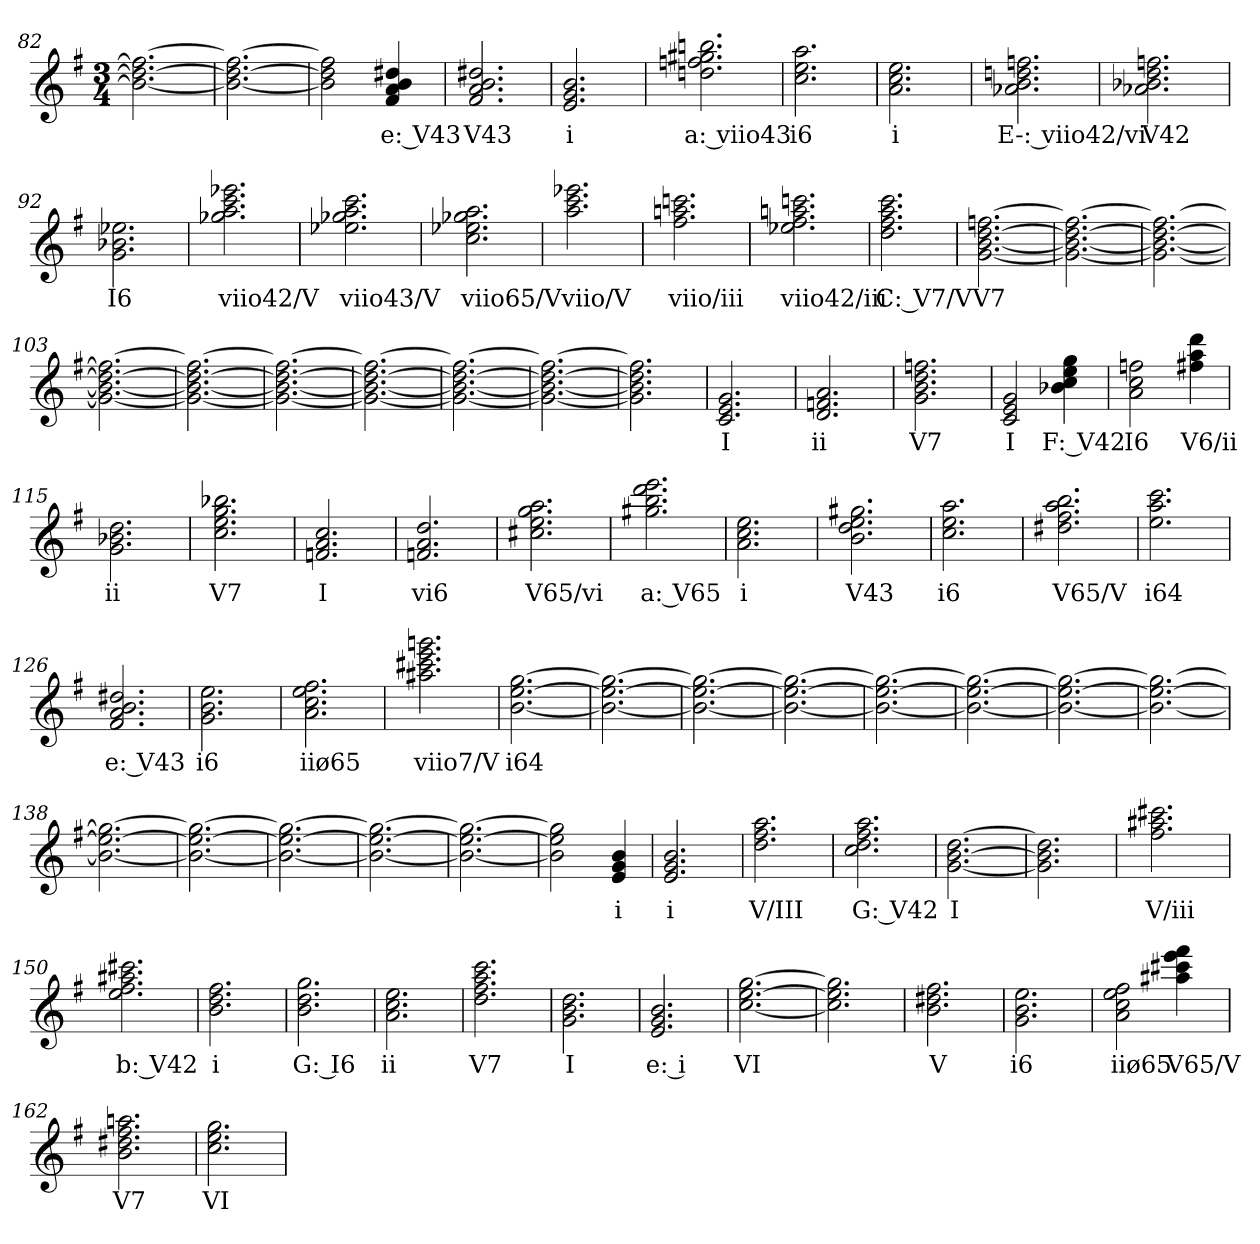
**kern	**text
*part1	*part1
*staff1	*staff1
*k[f#]	*
*e:	*
*M3/4	*
=82	=82
2.b_ 2.dd_ 2.ff#_	.
=83	=83
2.b_ 2.dd_ 2.ff#_	.
=84	=84
2b] 2dd] 2ff#]	.
4f# 4a 4b 4dd#X	e: V43
=85	=85
2.f# 2.a 2.b 2.dd#X	V43
=86	=86
2.e 2.g 2.b	i
=87	=87
2.ddn 2.ffn 2.gg#X 2.bbn	a: viio43
=88	=88
2.cc 2.ee 2.aa	i6
=89	=89
2.a 2.cc 2.ee	i
=90	=90
2.a-X 2.b 2.ddn 2.ffn	E-: viio42/vi
=91	=91
2.a-X 2.b-X 2.dd 2.ffn	V42
=92	=92
2.g 2.b-X 2.ee-X	I6
=93	=93
2.gg-X 2.aa 2.ccc 2.eee-X	viio42/V
=94	=94
2.ee-X 2.gg-X 2.aa 2.ccc	viio43/V
=95	=95
2.cc 2.ee-X 2.gg-X 2.aa	viio65/V
=96	=96
2.aa 2.ccc 2.eee-X	viio/V
=97	=97
2.ff# 2.aan 2.cccn	viio/iii
=98	=98
2.ee-X 2.ff# 2.aan 2.cccn	viio42/iii
=99	=99
2.dd 2.ff# 2.aa 2.ccc	C: V7/V
=100	=100
[2.g [2.b [2.dd [2.ffn	V7
=101	=101
2.g_ 2.b_ 2.dd_ 2.ff_	.
=102	=102
2.g_ 2.b_ 2.dd_ 2.ff_	.
=103	=103
2.g_ 2.b_ 2.dd_ 2.ff_	.
=104	=104
2.g_ 2.b_ 2.dd_ 2.ff_	.
=105	=105
2.g_ 2.b_ 2.dd_ 2.ff_	.
=106	=106
2.g_ 2.b_ 2.dd_ 2.ff_	.
=107	=107
2.g_ 2.b_ 2.dd_ 2.ff_	.
=108	=108
2.g_ 2.b_ 2.dd_ 2.ff_	.
=109	=109
2.g] 2.b] 2.dd] 2.ff]	.
=110	=110
2.c 2.e 2.g	I
=111	=111
2.d 2.fn 2.a	ii
=112	=112
2.g 2.b 2.dd 2.ffn	V7
=113	=113
2c 2e 2g	I
4b-X 4cc 4ee 4gg	F: V42
=114	=114
2a 2cc 2ffn	I6
4ff#X 4aa 4ddd	V6/ii
=115	=115
2.g 2.b-X 2.dd	ii
=116	=116
2.cc 2.ee 2.gg 2.bb-X	V7
=117	=117
2.fn 2.a 2.cc	I
=118	=118
2.fn 2.a 2.dd	vi6
=119	=119
2.cc#X 2.ee 2.gg 2.aa	V65/vi
=120	=120
2.gg#X 2.bb 2.ddd 2.eee	a: V65
=121	=121
2.a 2.cc 2.ee	i
=122	=122
2.b 2.dd 2.ee 2.gg#X	V43
=123	=123
2.cc 2.ee 2.aa	i6
=124	=124
2.dd#X 2.ff# 2.aa 2.bb	V65/V
=125	=125
2.ee 2.aa 2.ccc	i64
=126	=126
2.f# 2.a 2.b 2.dd#X	e: V43
=127	=127
2.g 2.b 2.ee	i6
=128	=128
2.a 2.cc 2.ee 2.ff#	iiø65
=129	=129
2.aa#X 2.ccc#X 2.eee 2.gggn	viio7/V
=130	=130
[2.b [2.ee [2.gg	i64
=131	=131
2.b_ 2.ee_ 2.gg_	.
=132	=132
2.b_ 2.ee_ 2.gg_	.
=133	=133
2.b_ 2.ee_ 2.gg_	.
=134	=134
2.b_ 2.ee_ 2.gg_	.
=135	=135
2.b_ 2.ee_ 2.gg_	.
=136	=136
2.b_ 2.ee_ 2.gg_	.
=137	=137
2.b_ 2.ee_ 2.gg_	.
=138	=138
2.b_ 2.ee_ 2.gg_	.
=139	=139
2.b_ 2.ee_ 2.gg_	.
=140	=140
2.b_ 2.ee_ 2.gg_	.
=141	=141
2.b_ 2.ee_ 2.gg_	.
=142	=142
2.b_ 2.ee_ 2.gg_	.
=143	=143
2b] 2ee] 2gg]	.
4e 4g 4b	i
=144	=144
2.e 2.g 2.b	i
=145	=145
2.dd 2.ff# 2.aa	V/III
=146	=146
2.cc 2.dd 2.ff# 2.aa	G: V42
=147	=147
[2.g [2.b [2.dd	I
=148	=148
2.g] 2.b] 2.dd]	.
=149	=149
2.ff# 2.aa#X 2.ccc#X	V/iii
=150	=150
2.ee 2.ff# 2.aa#X 2.ccc#X	b: V42
=151	=151
2.b 2.dd 2.ff#	i
=152	=152
2.b 2.dd 2.gg	G: I6
=153	=153
2.a 2.cc 2.ee	ii
=154	=154
2.dd 2.ff# 2.aa 2.ccc	V7
=155	=155
2.g 2.b 2.dd	I
=156	=156
2.e 2.g 2.b	e: i
=157	=157
[2.cc [2.ee [2.gg	VI
=158	=158
2.cc] 2.ee] 2.gg]	.
=159	=159
2.b 2.dd#X 2.ff#	V
=160	=160
2.g 2.b 2.ee	i6
=161	=161
2a 2cc 2ee 2ff#	iiø65
4aa#X 4ccc#X 4eee 4fff#	V65/V
=162	=162
2.b 2.dd#X 2.ff# 2.aan	V7
=163	=163
2.cc 2.ee 2.gg	VI
=	=
*-	*-
